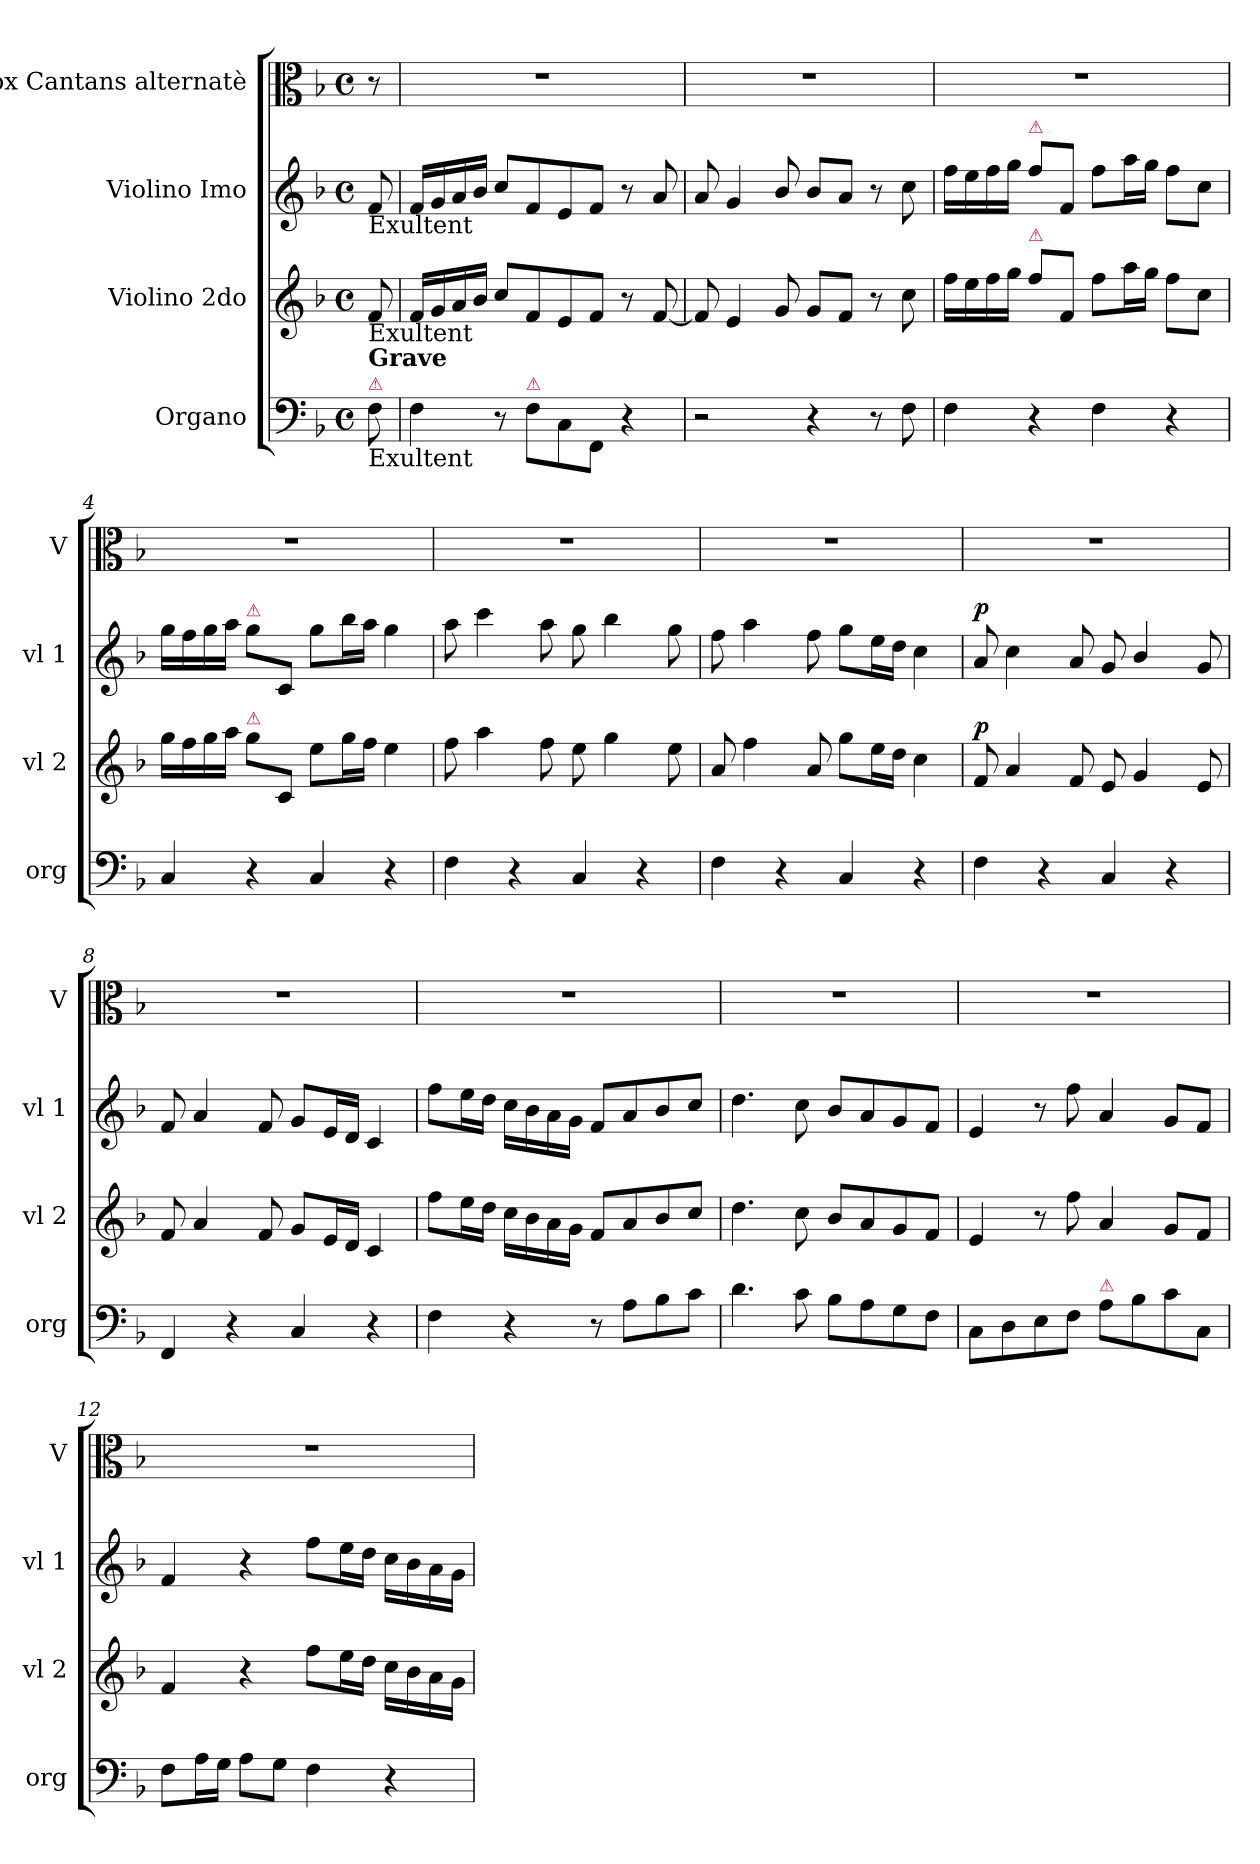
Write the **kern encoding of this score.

**kern	**kern	**dynam	**kern	**dynam	**kern
*part4	*part3	*part3	*part2	*part2	*part1
*staff4	*staff3	*staff3	*staff2	*staff2	*staff1
*I"Organo	*I"Violino 2do	*	*I"Violino Imo	*	*I"Vox Cantans alternatè
*I'org	*I'vl 2	*	*I'vl 1	*	*I'V
*clefF4	*clefG2	*	*clefG2	*	*clefC3
*k[b-]	*k[b-]	*	*k[b-]	*	*k[b-]
*F:	*F:	*	*F:	*	*F:
*M4/4	*M4/4	*	*M4/4	*	*M4/4
*met(c)	*met(c)	*	*met(c)	*	*met(c)
=	=	=	=	=	=
!	!	!	!LO:TX:b:t=Exultent	!	!
!	!LO:TX:b:t=Exultent	!	!	!	!
!LO:TX:a:color=crimson:t=⚠	!	!	!	!	!
!LO:TX:a:B:t=Grave	!	!	!	!	!
!LO:TX:b:t=Exultent	!	!	!	!	!
8F\	8f/	.	8f/	.	8r
=1	=1	=1	=1	=1	=1
4F\	16f/LL	.	16f/LL	.	1r
.	16g/	.	16g/	.	.
.	16a/	.	16a/	.	.
.	16b-/JJ	.	16b-/JJ	.	.
8r	8cc/L	.	8cc/L	.	.
!LO:TX:a:color=crimson:t=⚠	!	!	!	!	!
8F\L	8f/	.	8f/	.	.
8C\	8e/	.	8e/	.	.
8FF/J	8f/J	.	8f/J	.	.
4r	8r	.	8r	.	.
.	[8f/	.	8a/	.	.
=2	=2	=2	=2	=2	=2
2r	8f/]	.	8a/	.	1r
.	4e/	.	4g/	.	.
.	8g/	.	8b-/	.	.
4r	8g/L	.	8b-/L	.	.
.	8f/J	.	8a/J	.	.
8r	8r	.	8r	.	.
8F\	8cc\	.	8cc\	.	.
=3	=3	=3	=3	=3	=3
4F\	16ff\LL	.	16ff\LL	.	1r
.	16ee\	.	16ee\	.	.
.	16ff\	.	16ff\	.	.
.	16gg\JJ	.	16gg\JJ	.	.
!	!	!	!LO:TX:a:color=crimson:t=⚠	!	!
!	!LO:TX:a:color=crimson:t=⚠	!	!	!	!
4r	8ff\L	.	8ff\L	.	.
.	8f/J	.	8f/J	.	.
4F\	8ff\L	.	8ff\L	.	.
.	16aa\L	.	16aa\L	.	.
.	16gg\JJ	.	16gg\JJ	.	.
4r	8ff\L	.	8ff\L	.	.
.	8cc\J	.	8cc\J	.	.
=4	=4	=4	=4	=4	=4
4C/	16gg\LL	.	16gg\LL	.	1r
.	16ff\	.	16ff\	.	.
.	16gg\	.	16gg\	.	.
.	16aa\JJ	.	16aa\JJ	.	.
!	!	!	!LO:TX:a:color=crimson:t=⚠	!	!
!	!LO:TX:a:color=crimson:t=⚠	!	!	!	!
4r	8gg\L	.	8gg\L	.	.
.	8c/J	.	8c/J	.	.
4C/	8ee\L	.	8gg\L	.	.
.	16gg\L	.	16bb-\L	.	.
.	16ff\JJ	.	16aa\JJ	.	.
4r	4ee\	.	4gg\	.	.
=5	=5	=5	=5	=5	=5
4F\	8ff\	.	8aa\	.	1r
.	4aa\	.	4ccc\	.	.
4r	.	.	.	.	.
.	8ff\	.	8aa\	.	.
4C/	8ee\	.	8gg\	.	.
.	4gg\	.	4bb-\	.	.
4r	.	.	.	.	.
.	8ee\	.	8gg\	.	.
=6	=6	=6	=6	=6	=6
4F\	8a/	.	8ff\	.	1r
.	4ff\	.	4aa\	.	.
4r	.	.	.	.	.
.	8a/	.	8ff\	.	.
4C/	8gg\L	.	8gg\L	.	.
.	16ee\L	.	16ee\L	.	.
.	16dd\JJ	.	16dd\JJ	.	.
4r	4cc\	.	4cc\	.	.
=7	=7	=7	=7	=7	=7
!	!	!LO:DY:a	!	!LO:DY:a	!
4F\	8f/	p	8a/	p	1r
.	4a/	.	4cc\	.	.
4r	.	.	.	.	.
.	8f/	.	8a/	.	.
4C/	8e/	.	8g/	.	.
.	4g/	.	4b-/	.	.
4r	.	.	.	.	.
.	8e/	.	8g/	.	.
=8	=8	=8	=8	=8	=8
4FF/	8f/	.	8f/	.	1r
.	4a/	.	4a/	.	.
4r	.	.	.	.	.
.	8f/	.	8f/	.	.
4C/	8g/L	.	8g/L	.	.
.	16e/L	.	16e/L	.	.
.	16d/JJ	.	16d/JJ	.	.
4r	4c/	.	4c/	.	.
=9	=9	=9	=9	=9	=9
!	!	!LO:DY:a	!	!LO:DY:a	!
4F\	8ff\L	forte	8ff\L	for.	1r
.	16ee\L	.	16ee\L	.	.
.	16dd\JJ	.	16dd\JJ	.	.
4r	16cc\LL	.	16cc\LL	.	.
.	16b-\	.	16b-\	.	.
.	16a\	.	16a\	.	.
.	16g\JJ	.	16g\JJ	.	.
8r	8f/L	.	8f/L	.	.
8A\L	8a/	.	8a/	.	.
8B-\	8b-/	.	8b-/	.	.
8c\J	8cc/J	.	8cc/J	.	.
=10	=10	=10	=10	=10	=10
4.d\	4.dd\	.	4.dd\	.	1r
8c\	8cc\	.	8cc\	.	.
8B-\L	8b-/L	.	8b-/L	.	.
8A\	8a/	.	8a/	.	.
8G\	8g/	.	8g/	.	.
8F\J	8f/J	.	8f/J	.	.
=11	=11	=11	=11	=11	=11
8C\L	4e/	.	4e/	.	1r
8D\	.	.	.	.	.
8E\	8r	.	8r	.	.
8F\J	8ff\	.	8ff\	.	.
!LO:TX:a:color=crimson:t=⚠	!	!	!	!	!
8A\L	4a/	.	4a/	.	.
8B-\	.	.	.	.	.
8c\	8g/L	.	8g/L	.	.
8C/J	8f/J	.	8f/J	.	.
=12	=12	=12	=12	=12	=12
8F\L	4f/	.	4f/	.	1r
16A\L	.	.	.	.	.
16G\JJ	.	.	.	.	.
8A\L	4r	.	4r	.	.
8G\J	.	.	.	.	.
4F\	8ff\L	.	8ff\L	.	.
.	16ee\L	.	16ee\L	.	.
.	16dd\JJ	.	16dd\JJ	.	.
4r	16cc\LL	.	16cc\LL	.	.
.	16b-\	.	16b-\	.	.
.	16a\	.	16a\	.	.
.	16g\JJ	.	16g\JJ	.	.
=	=	=	=	=	=
*-	*-	*-	*-	*-	*-
